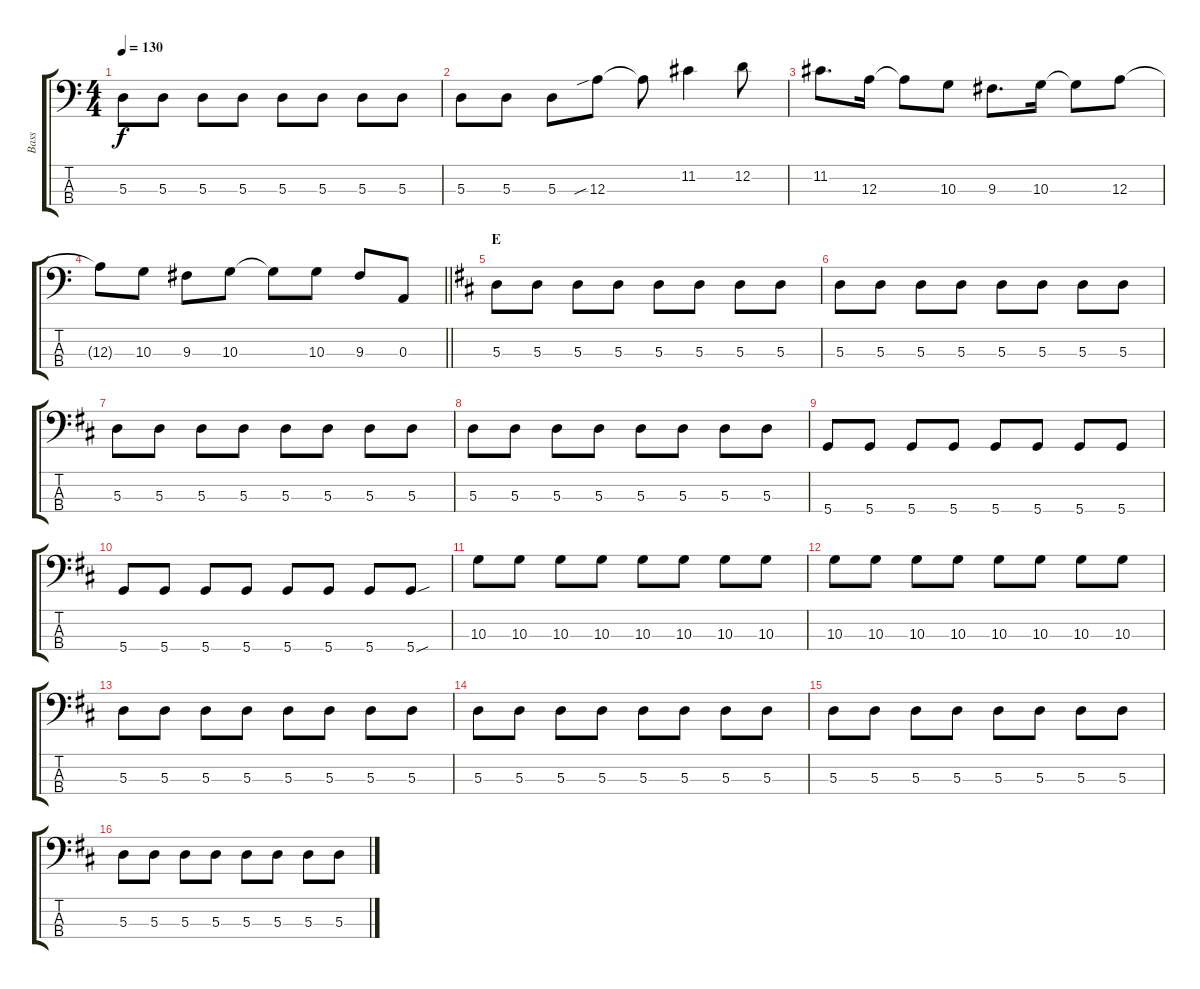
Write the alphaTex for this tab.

\track ("Bass" "Bass") {instrument electricbassfinger}
\staff {score tabs}
\tuning (G2 D2 A1 D1) {hide}
\ts (4 4)
\tempo 130
\clef f4
\ks c
5.3.8{dy f} 5.3.8 5.3.8 5.3.8 5.3.8 5.3.8 5.3.8 5.3.8 |
5.3.8 5.3.8 5.3.8 12.3{sib}.8 12.3{t}.8 11.2.4 12.2.8 |
11.2.8{d} 12.3.16 12.3{t}.8 10.3.8 9.3.8{d} 10.3.16 10.3{t}.8 12.3.8 |
\barLineRight lightlight
12.3{t}.8 10.3.8 9.3.8 10.3.8 10.3{t}.8 10.3.8 9.3.8 0.3.8 |
\section ("" "E")
\ks d
5.3.8 5.3.8 5.3.8 5.3.8 5.3.8 5.3.8 5.3.8 5.3.8 |
5.3.8 5.3.8 5.3.8 5.3.8 5.3.8 5.3.8 5.3.8 5.3.8 |
5.3.8 5.3.8 5.3.8 5.3.8 5.3.8 5.3.8 5.3.8 5.3.8 |
5.3.8 5.3.8 5.3.8 5.3.8 5.3.8 5.3.8 5.3.8 5.3.8 |
5.4.8 5.4.8 5.4.8 5.4.8 5.4.8 5.4.8 5.4.8 5.4.8 |
5.4.8 5.4.8 5.4.8 5.4.8 5.4.8 5.4.8 5.4.8 5.4{sou}.8 |
10.3.8 10.3.8 10.3.8 10.3.8 10.3.8 10.3.8 10.3.8 10.3.8 |
10.3.8 10.3.8 10.3.8 10.3.8 10.3.8 10.3.8 10.3.8 10.3.8 |
5.3.8 5.3.8 5.3.8 5.3.8 5.3.8 5.3.8 5.3.8 5.3.8 |
5.3.8 5.3.8 5.3.8 5.3.8 5.3.8 5.3.8 5.3.8 5.3.8 |
5.3.8 5.3.8 5.3.8 5.3.8 5.3.8 5.3.8 5.3.8 5.3.8 |
5.3.8 5.3.8 5.3.8 5.3.8 5.3.8 5.3.8 5.3.8 5.3.8
